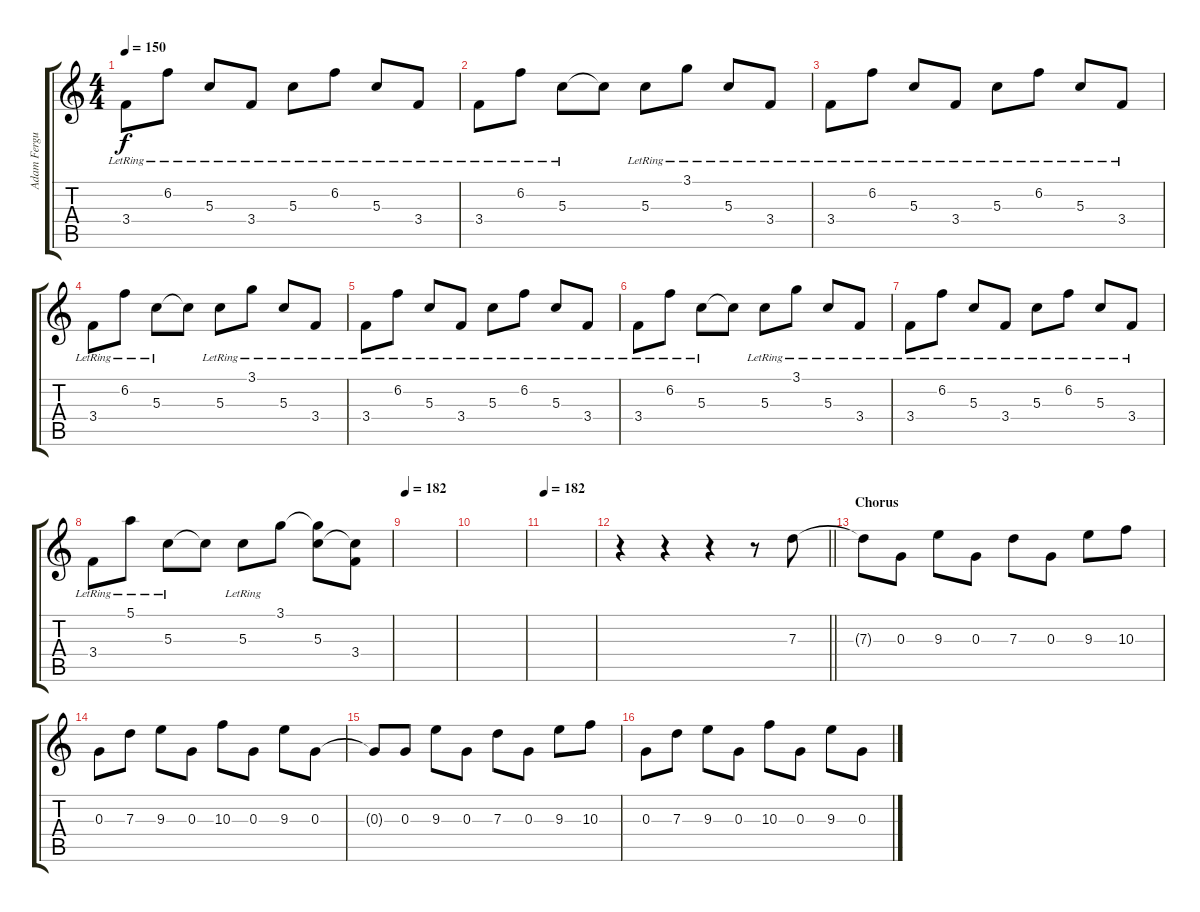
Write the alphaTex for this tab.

\track ("Adam Ferguson - Guitar" "Adam Fergu") {instrument electricguitarjazz}
\staff {score tabs}
\tuning (E4 B3 G3 D3 A2 E2) {hide}
\ts (4 4)
\tempo 150
\clef g2
\ks c
3.4{lr}.8{dy f volume 11} 6.2{lr}.8 5.3{lr}.8 3.4{lr}.8 5.3{lr}.8 6.2{lr}.8 5.3{lr}.8 3.4{lr}.8 |
3.4{lr}.8 6.2{lr}.8 5.3{lr}.8 5.3{t}.8 5.3{lr}.8 3.1{lr}.8 5.3{lr}.8 3.4{lr}.8 |
3.4{lr}.8 6.2{lr}.8 5.3{lr}.8 3.4{lr}.8 5.3{lr}.8 6.2{lr}.8 5.3{lr}.8 3.4{lr}.8 |
3.4{lr}.8 6.2{lr}.8 5.3{lr}.8 5.3{t}.8 5.3{lr}.8 3.1{lr}.8 5.3{lr}.8 3.4{lr}.8 |
3.4{lr}.8 6.2{lr}.8 5.3{lr}.8 3.4{lr}.8 5.3{lr}.8 6.2{lr}.8 5.3{lr}.8 3.4{lr}.8 |
3.4{lr}.8 6.2{lr}.8 5.3{lr}.8 5.3{t}.8 5.3{lr}.8 3.1{lr}.8 5.3{lr}.8 3.4{lr}.8 |
3.4{lr}.8 6.2{lr}.8 5.3{lr}.8 3.4{lr}.8 5.3{lr}.8 6.2{lr}.8 5.3{lr}.8 3.4{lr}.8 |
3.4{lr}.8 5.1{lr}.8 5.3{lr}.8 5.3{t}.8 5.3{lr}.8 3.1.8 (3.1{t} 5.3).8 (5.3{t} 3.4).8 |
\tempo 182
|
|
\tempo 182
|
\barLineRight lightlight
r.4 r.4 r.4 r.8 7.3.8 |
\section ("" "Chorus")
7.3{t}.8 0.3.8 9.3.8 0.3.8 7.3.8 0.3.8 9.3.8 10.3.8 |
0.3.8 7.3.8 9.3.8 0.3.8 10.3.8 0.3.8 9.3.8 0.3.8 |
0.3{t}.8 0.3.8 9.3.8 0.3.8 7.3.8 0.3.8 9.3.8 10.3.8 |
0.3.8 7.3.8 9.3.8 0.3.8 10.3.8 0.3.8 9.3.8 0.3.8
